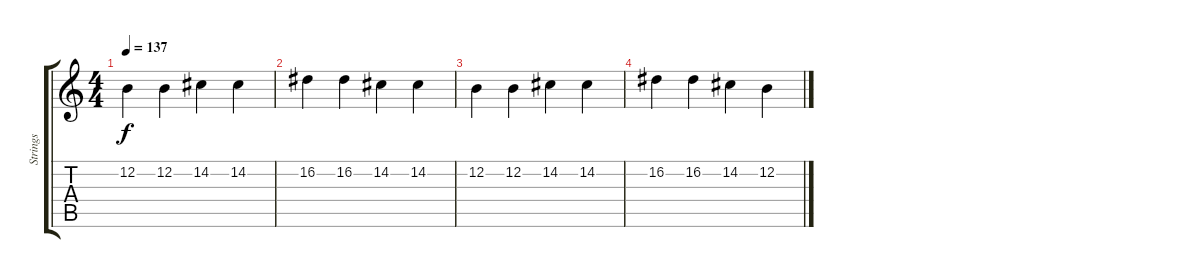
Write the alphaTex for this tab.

\track ("Strings" "Strings") {instrument synthstrings1}
\staff {score tabs}
\tuning (E4 B3 G3 D3 A2 E2) {hide}
\ts (4 4)
\tempo 137
\clef g2
\ks c
12.2.4{dy f} 12.2.4 14.2.4 14.2.4 |
16.2.4 16.2.4 14.2.4 14.2.4 |
12.2.4 12.2.4 14.2.4 14.2.4 |
16.2.4 16.2.4 14.2.4 12.2.4
